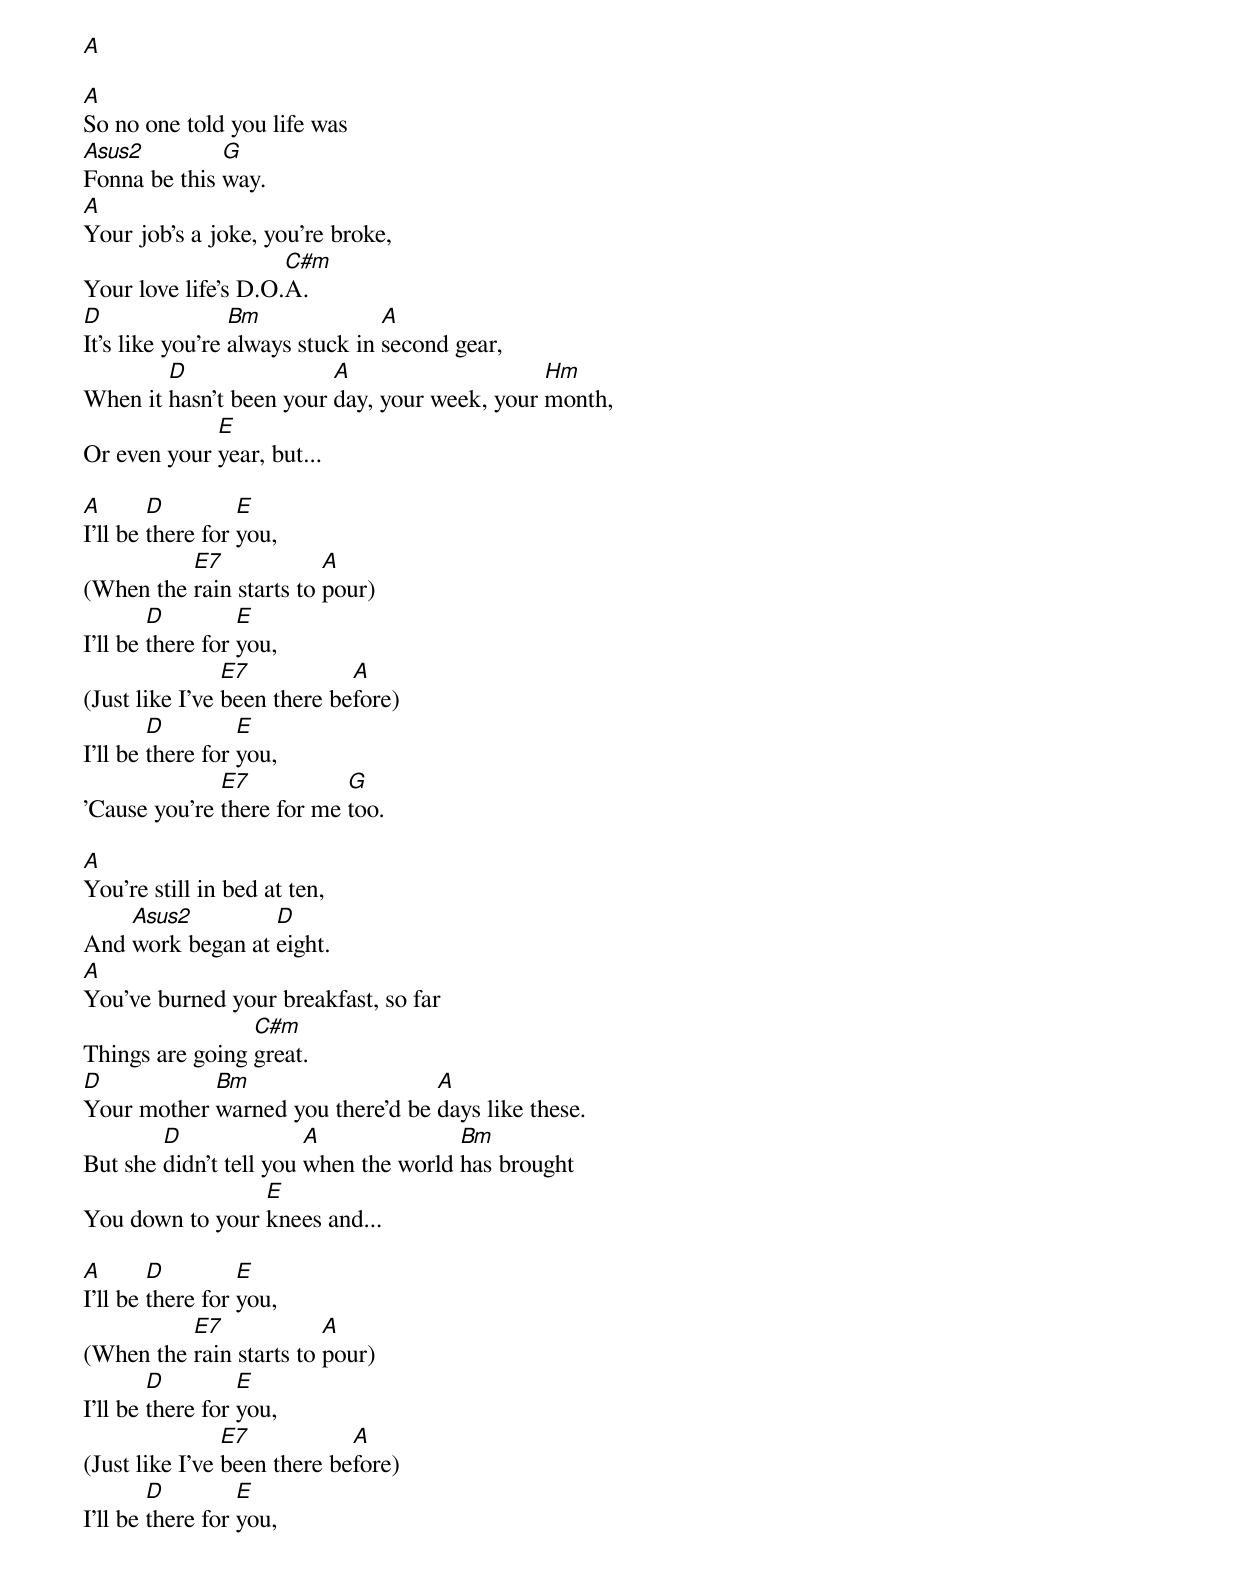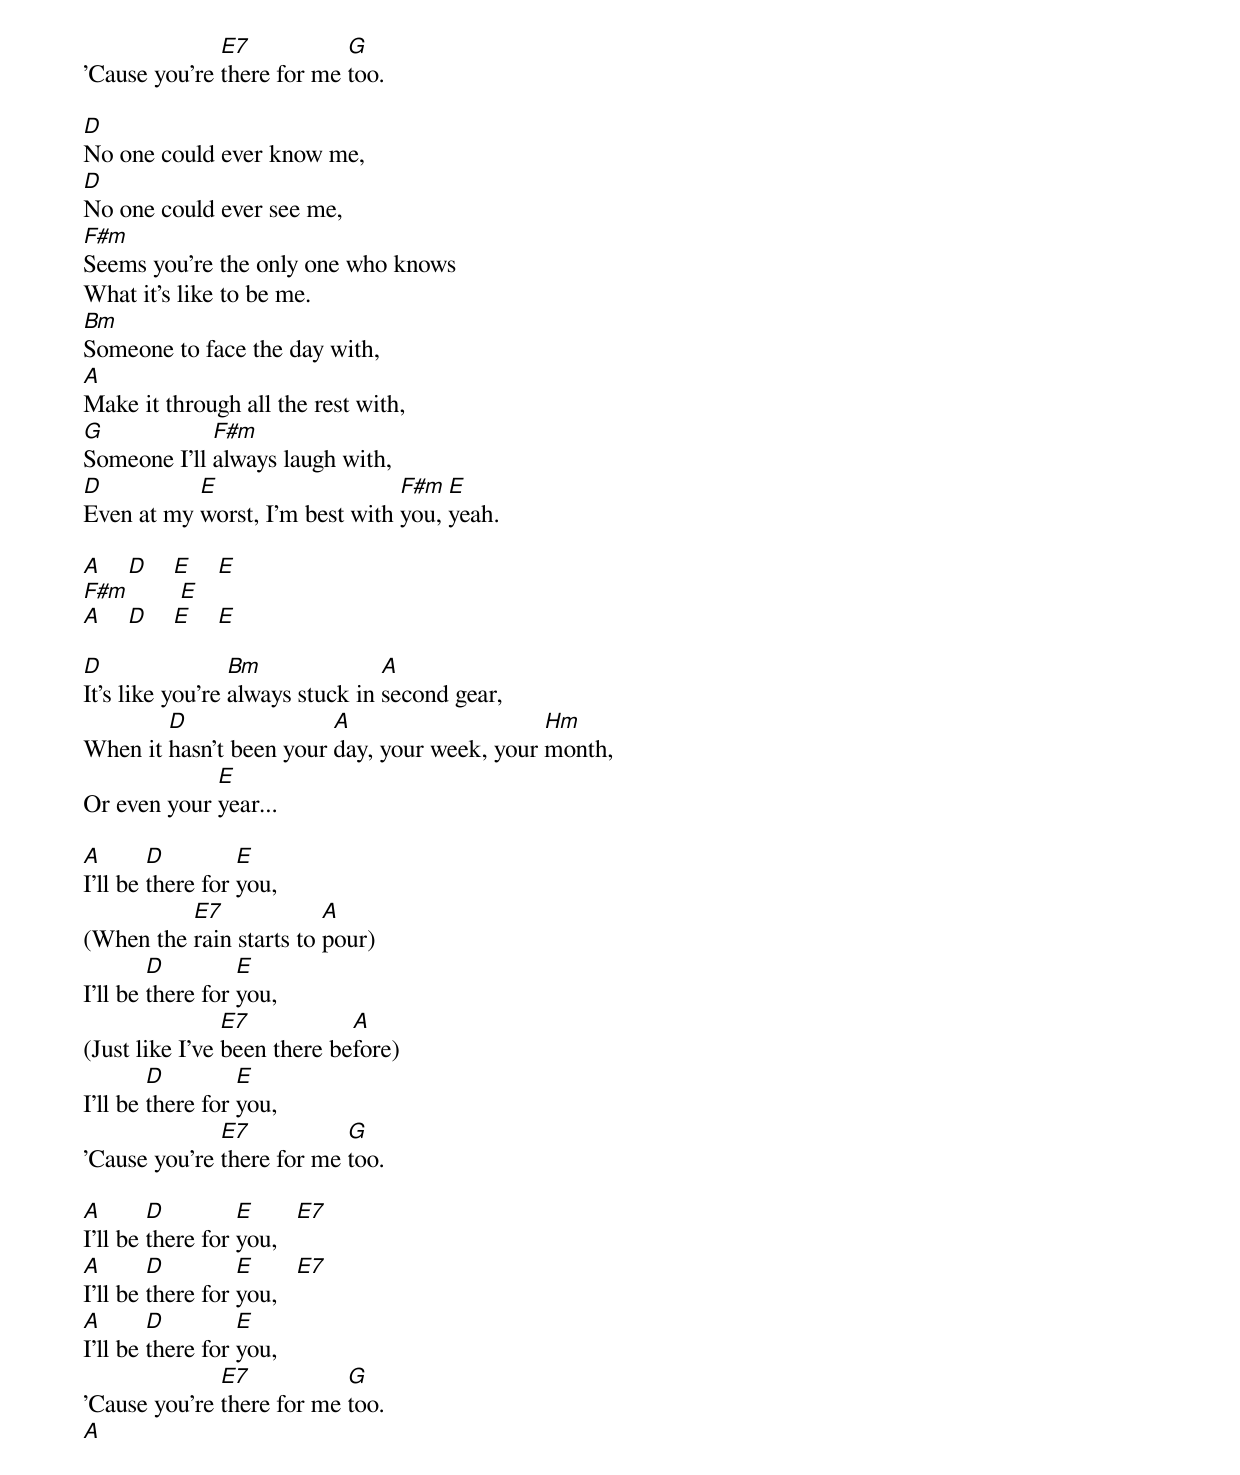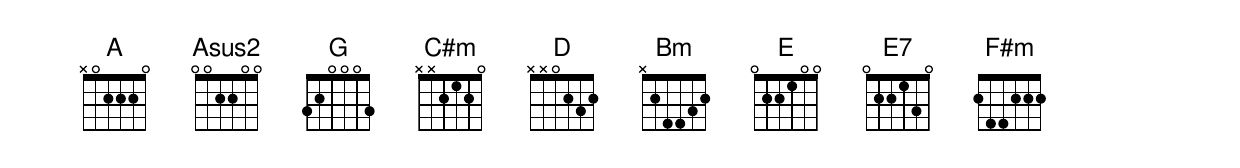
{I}
[A]

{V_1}
[A]So no one told you life was
[Asus2]Fonna be this [G]way.
[A]Your job's a joke, you're broke,
Your love life's D.O.[C#m]A.
[D]It's like you're [Bm]always stuck in [A]second gear,
When it [D]hasn't been your [A]day, your week, your [Hm]month,
Or even your [E]year, but...

{C}
[A]I'll be [D]there for [E]you,
(When the [E7]rain starts to [A]pour)
I'll be [D]there for [E]you,
(Just like I've [E7]been there be[A]fore)
I'll be [D]there for [E]you,
'Cause you're [E7]there for me [G]too.

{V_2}
[A]You're still in bed at ten,
And [Asus2]work began at [D]eight.
[A]You've burned your breakfast, so far
Things are going [C#m]great.
[D]Your mother [Bm]warned you there'd be [A]days like these.
But she [D]didn't tell you [A]when the world [Bm]has brought
You down to your [E]knees and...

{C}
[A]I'll be [D]there for [E]you,
(When the [E7]rain starts to [A]pour)
I'll be [D]there for [E]you,
(Just like I've [E7]been there be[A]fore)
I'll be [D]there for [E]you,
'Cause you're [E7]there for me [G]too.

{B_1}
[D]No one could ever know me,
[D]No one could ever see me,
[F#m]Seems you're the only one who knows
What it's like to be me.
[Bm]Someone to face the day with,
[A]Make it through all the rest with,
[G]Someone I'll [F#m]always laugh with,
[D]Even at my [E]worst, I'm best with [F#m]you, [E]yeah.

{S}
[A]    [D]    [E]    [E]
[F#m]        [E]
[A]    [D]    [E]    [E]

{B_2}
[D]It's like you're [Bm]always stuck in [A]second gear,
When it [D]hasn't been your [A]day, your week, your [Hm]month,
Or even your [E]year...

{C}
[A]I'll be [D]there for [E]you,
(When the [E7]rain starts to [A]pour)
I'll be [D]there for [E]you,
(Just like I've [E7]been there be[A]fore)
I'll be [D]there for [E]you,
'Cause you're [E7]there for me [G]too.

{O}
[A]I'll be [D]there for [E]you,   [E7]
[A]I'll be [D]there for [E]you,   [E7]
[A]I'll be [D]there for [E]you,
'Cause you're [E7]there for me [G]too.
[A]
